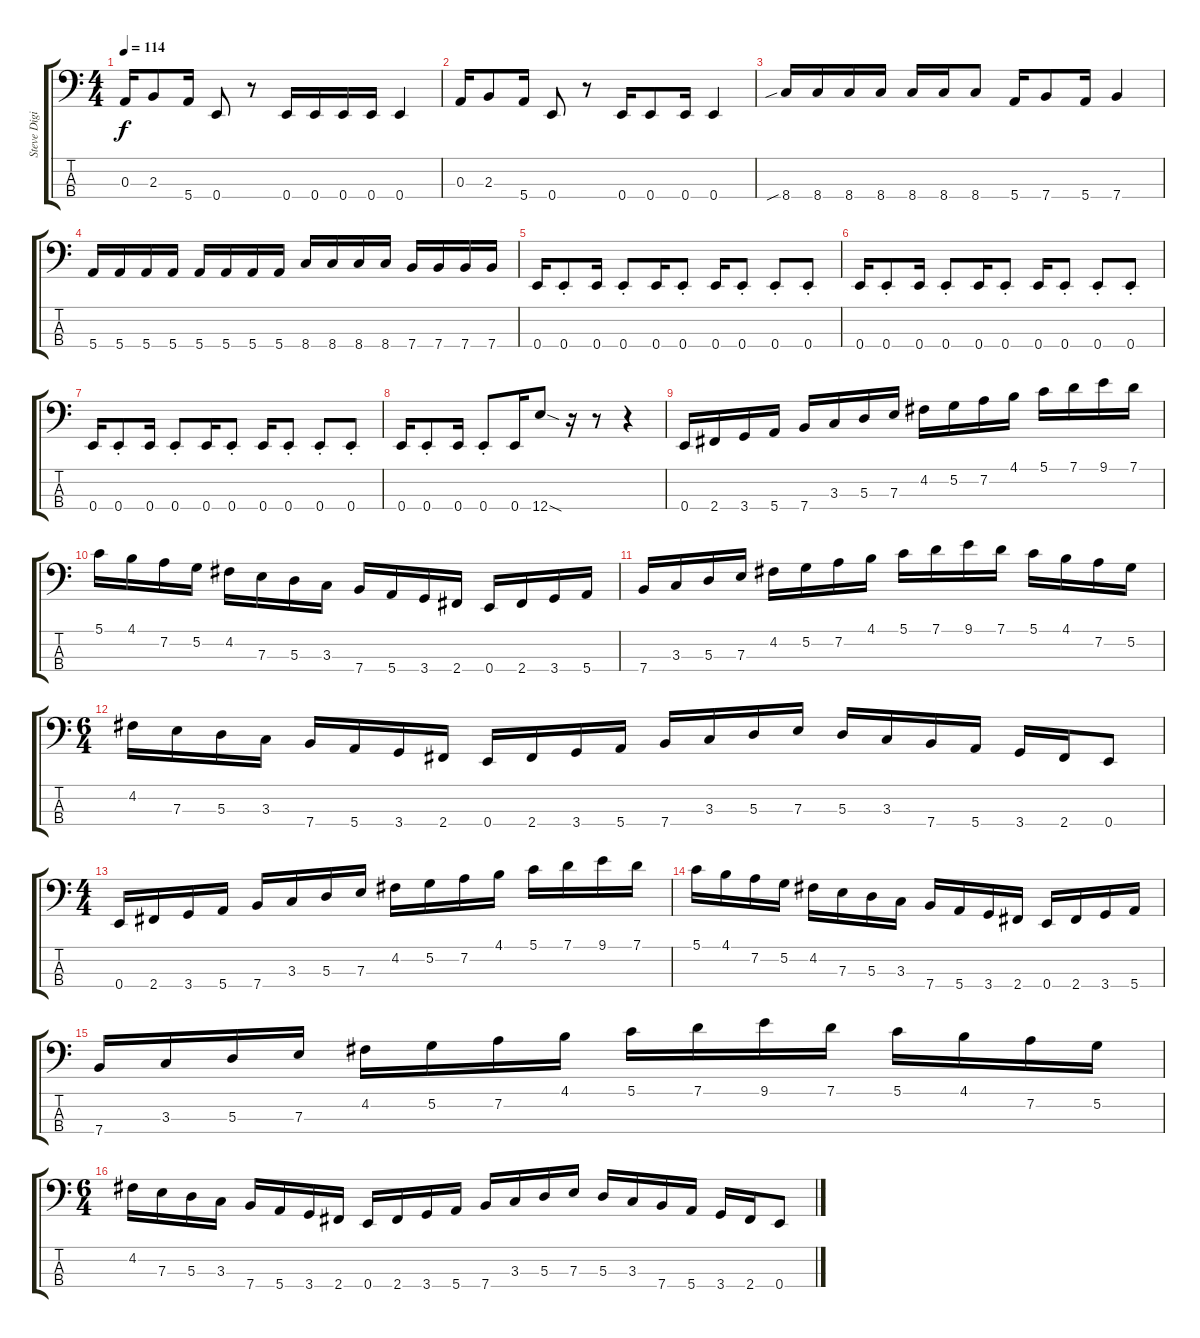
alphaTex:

\track ("Steve Digiorgio" "Steve Digi") {instrument fretlessbass}
\staff {score tabs}
\tuning (G2 D2 A1 E1) {hide}
\ts (4 4)
\tempo 114
\clef f4
\ks c
0.3.16{dy f} 2.3.8 5.4.16 0.4.8 r.8 0.4.16 0.4.16 0.4.16 0.4.16 0.4.4 |
0.3.16 2.3.8 5.4.16 0.4.8 r.8 0.4.16 0.4.8 0.4.16 0.4.4 |
8.4{sib}.16 8.4.16 8.4.16 8.4.16 8.4.16 8.4.16 8.4.8 5.4.16 7.4.8 5.4.16 7.4.4 |
5.4.16 5.4.16 5.4.16 5.4.16 5.4.16 5.4.16 5.4.16 5.4.16 8.4.16 8.4.16 8.4.16 8.4.16 7.4.16 7.4.16 7.4.16 7.4.16 |
0.4.16 0.4{st}.8 0.4.16 0.4{st}.8 0.4.16 0.4{st}.8 0.4.16 0.4{st}.8 0.4{st}.8 0.4{st}.8 |
0.4.16 0.4{st}.8 0.4.16 0.4{st}.8 0.4.16 0.4{st}.8 0.4.16 0.4{st}.8 0.4{st}.8 0.4{st}.8 |
0.4.16 0.4{st}.8 0.4.16 0.4{st}.8 0.4.16 0.4{st}.8 0.4.16 0.4{st}.8 0.4{st}.8 0.4{st}.8 |
0.4.16 0.4{st}.8 0.4.16 0.4{st}.8 0.4.16 12.4{sod}.8 r.16 r.8 r.4 |
0.4.16 2.4.16 3.4.16 5.4.16 7.4.16 3.3.16 5.3.16 7.3.16 4.2.16 5.2.16 7.2.16 4.1.16 5.1.16 7.1.16 9.1.16 7.1.16 |
5.1.16 4.1.16 7.2.16 5.2.16 4.2.16 7.3.16 5.3.16 3.3.16 7.4.16 5.4.16 3.4.16 2.4.16 0.4.16 2.4.16 3.4.16 5.4.16 |
7.4.16 3.3.16 5.3.16 7.3.16 4.2.16 5.2.16 7.2.16 4.1.16 5.1.16 7.1.16 9.1.16 7.1.16 5.1.16 4.1.16 7.2.16 5.2.16 |
\ts (6 4)
4.2.16 7.3.16 5.3.16 3.3.16 7.4.16 5.4.16 3.4.16 2.4.16 0.4.16 2.4.16 3.4.16 5.4.16 7.4.16 3.3.16 5.3.16 7.3.16 5.3.16 3.3.16 7.4.16 5.4.16 3.4.16 2.4.16 0.4.8 |
\ts (4 4)
0.4.16 2.4.16 3.4.16 5.4.16 7.4.16 3.3.16 5.3.16 7.3.16 4.2.16 5.2.16 7.2.16 4.1.16 5.1.16 7.1.16 9.1.16 7.1.16 |
5.1.16 4.1.16 7.2.16 5.2.16 4.2.16 7.3.16 5.3.16 3.3.16 7.4.16 5.4.16 3.4.16 2.4.16 0.4.16 2.4.16 3.4.16 5.4.16 |
7.4.16 3.3.16 5.3.16 7.3.16 4.2.16 5.2.16 7.2.16 4.1.16 5.1.16 7.1.16 9.1.16 7.1.16 5.1.16 4.1.16 7.2.16 5.2.16 |
\ts (6 4)
4.2.16 7.3.16 5.3.16 3.3.16 7.4.16 5.4.16 3.4.16 2.4.16 0.4.16 2.4.16 3.4.16 5.4.16 7.4.16 3.3.16 5.3.16 7.3.16 5.3.16 3.3.16 7.4.16 5.4.16 3.4.16 2.4.16 0.4.8
